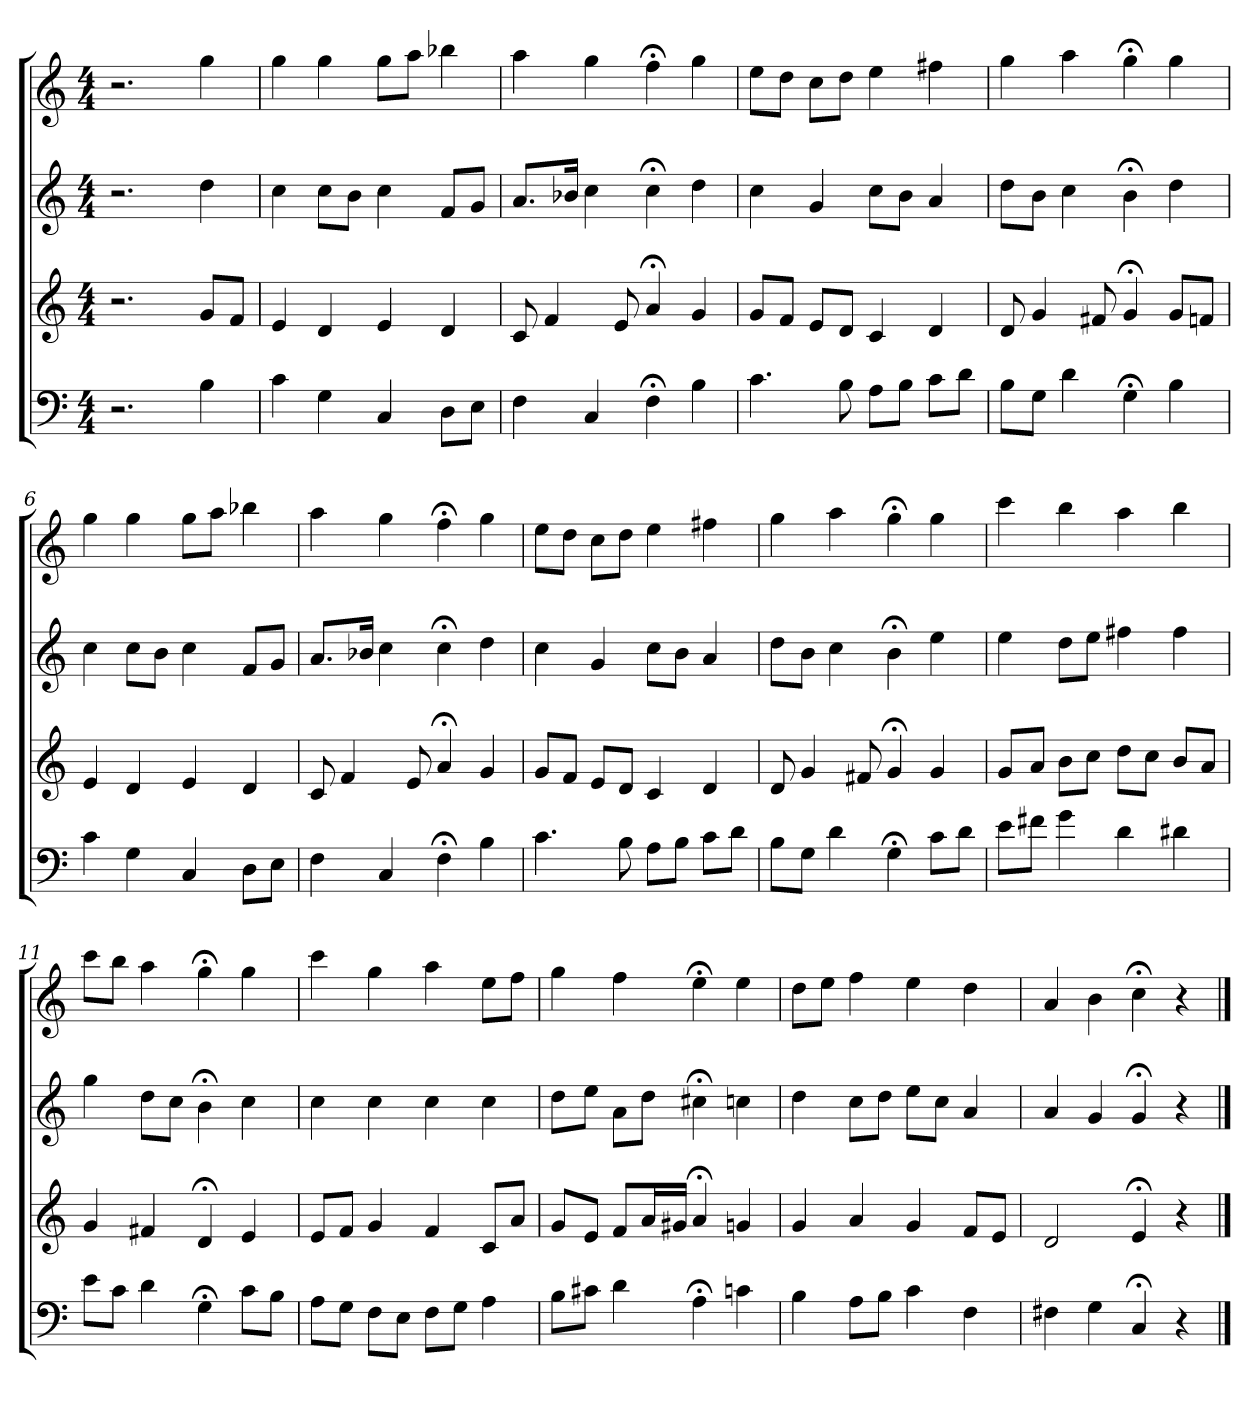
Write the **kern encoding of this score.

**kern	**kern	**kern	**kern
*part4	*part3	*part2	*part1
*staff4	*staff3	*staff2	*staff1
*clefF4	*clefG2	*clefG2	*clefG2
*k[]	*k[]	*k[]	*k[]
*C:	*C:	*C:	*C:
*M4/4	*M4/4	*M4/4	*M4/4
=1	=1	=1	=1
2.r	2.r	2.r	2.r
4B	8g/L	4dd	4gg
.	8f/J	.	.
=2	=2	=2	=2
4c	4e	4cc	4gg
4G	4d	8cc\L	4gg
.	.	8b\J	.
4C	4e	4cc	8gg\L
.	.	.	8aa\J
8D\L	4d	8f/L	4bb-X
8E\J	.	8g/J	.
=3	=3	=3	=3
4F	8c	8.a/L	4aa
.	4f	.	.
.	.	16b-X/Jk	.
4C	.	4cc	4gg
.	8e	.	.
4F;<	4a;<	4cc;<	4ff;<
4B	4g	4dd	4gg
=4	=4	=4	=4
4.c	8g/L	4cc	8ee\L
.	8f/J	.	8dd\J
.	8e/L	4g	8cc\L
8B	8d/J	.	8dd\J
8A\L	4c	8cc\L	4ee
8B\J	.	8b\J	.
8c\L	4d	4a	4ff#X
8d\J	.	.	.
=5	=5	=5	=5
8B\L	8d	8dd\L	4gg
8G\J	4g	8b\J	.
4d	.	4cc	4aa
.	8f#X	.	.
4G;<	4g;<	4b;<	4gg;<
4B	8g/L	4dd	4gg
.	8f/J	.	.
=6	=6	=6	=6
4c	4e	4cc	4gg
4G	4d	8cc\L	4gg
.	.	8b\J	.
4C	4e	4cc	8gg\L
.	.	.	8aa\J
8D\L	4d	8f/L	4bb-X
8E\J	.	8g/J	.
=7	=7	=7	=7
4F	8c	8.a/L	4aa
.	4f	.	.
.	.	16b-X/Jk	.
4C	.	4cc	4gg
.	8e	.	.
4F;<	4a;<	4cc;<	4ff;<
4B	4g	4dd	4gg
=8	=8	=8	=8
4.c	8g/L	4cc	8ee\L
.	8f/J	.	8dd\J
.	8e/L	4g	8cc\L
8B	8d/J	.	8dd\J
8A\L	4c	8cc\L	4ee
8B\J	.	8b\J	.
8c\L	4d	4a	4ff#X
8d\J	.	.	.
=9	=9	=9	=9
8B\L	8d	8dd\L	4gg
8G\J	4g	8b\J	.
4d	.	4cc	4aa
.	8f#X	.	.
4G;<	4g;<	4b;<	4gg;<
8c\L	4g	4ee	4gg
8d\J	.	.	.
=10	=10	=10	=10
8e\L	8g/L	4ee	4ccc
8f#X\J	8a/J	.	.
4g	8b\L	8dd\L	4bb
.	8cc\J	8ee\J	.
4d	8dd\L	4ff#X	4aa
.	8cc\J	.	.
4d#X	8b/L	4ff#	4bb
.	8a/J	.	.
=11	=11	=11	=11
8e\L	4g	4gg	8ccc\L
8c\J	.	.	8bb\J
4d	4f#X	8dd\L	4aa
.	.	8cc\J	.
4G;<	4d;<	4b;<	4gg;<
8c\L	4e	4cc	4gg
8B\J	.	.	.
=12	=12	=12	=12
8A\L	8e/L	4cc	4ccc
8G\J	8f/J	.	.
8F\L	4g	4cc	4gg
8E\J	.	.	.
8F\L	4f	4cc	4aa
8G\J	.	.	.
4A	8c/L	4cc	8ee\L
.	8a/J	.	8ff\J
=13	=13	=13	=13
8B\L	8g/L	8dd\L	4gg
8c#X\J	8e/J	8ee\J	.
4d	8f/L	8a\L	4ff
.	16a/L	8dd\J	.
.	16g#X/JJ	.	.
4A;<	4a;<	4cc#X;<	4ee;<
4cn	4gn	4ccn	4ee
=14	=14	=14	=14
4B	4g	4dd	8dd\L
.	.	.	8ee\J
8A\L	4a	8cc\L	4ff
8B\J	.	8dd\J	.
4c	4g	8ee\L	4ee
.	.	8cc\J	.
4F	8f/L	4a	4dd
.	8e/J	.	.
=15	=15	=15	=15
4F#X	2d	4a	4a
4G	.	4g	4b
4C;<	4e;<	4g;<	4cc;<
4r	4r	4r	4r
==	==	==	==
*-	*-	*-	*-
